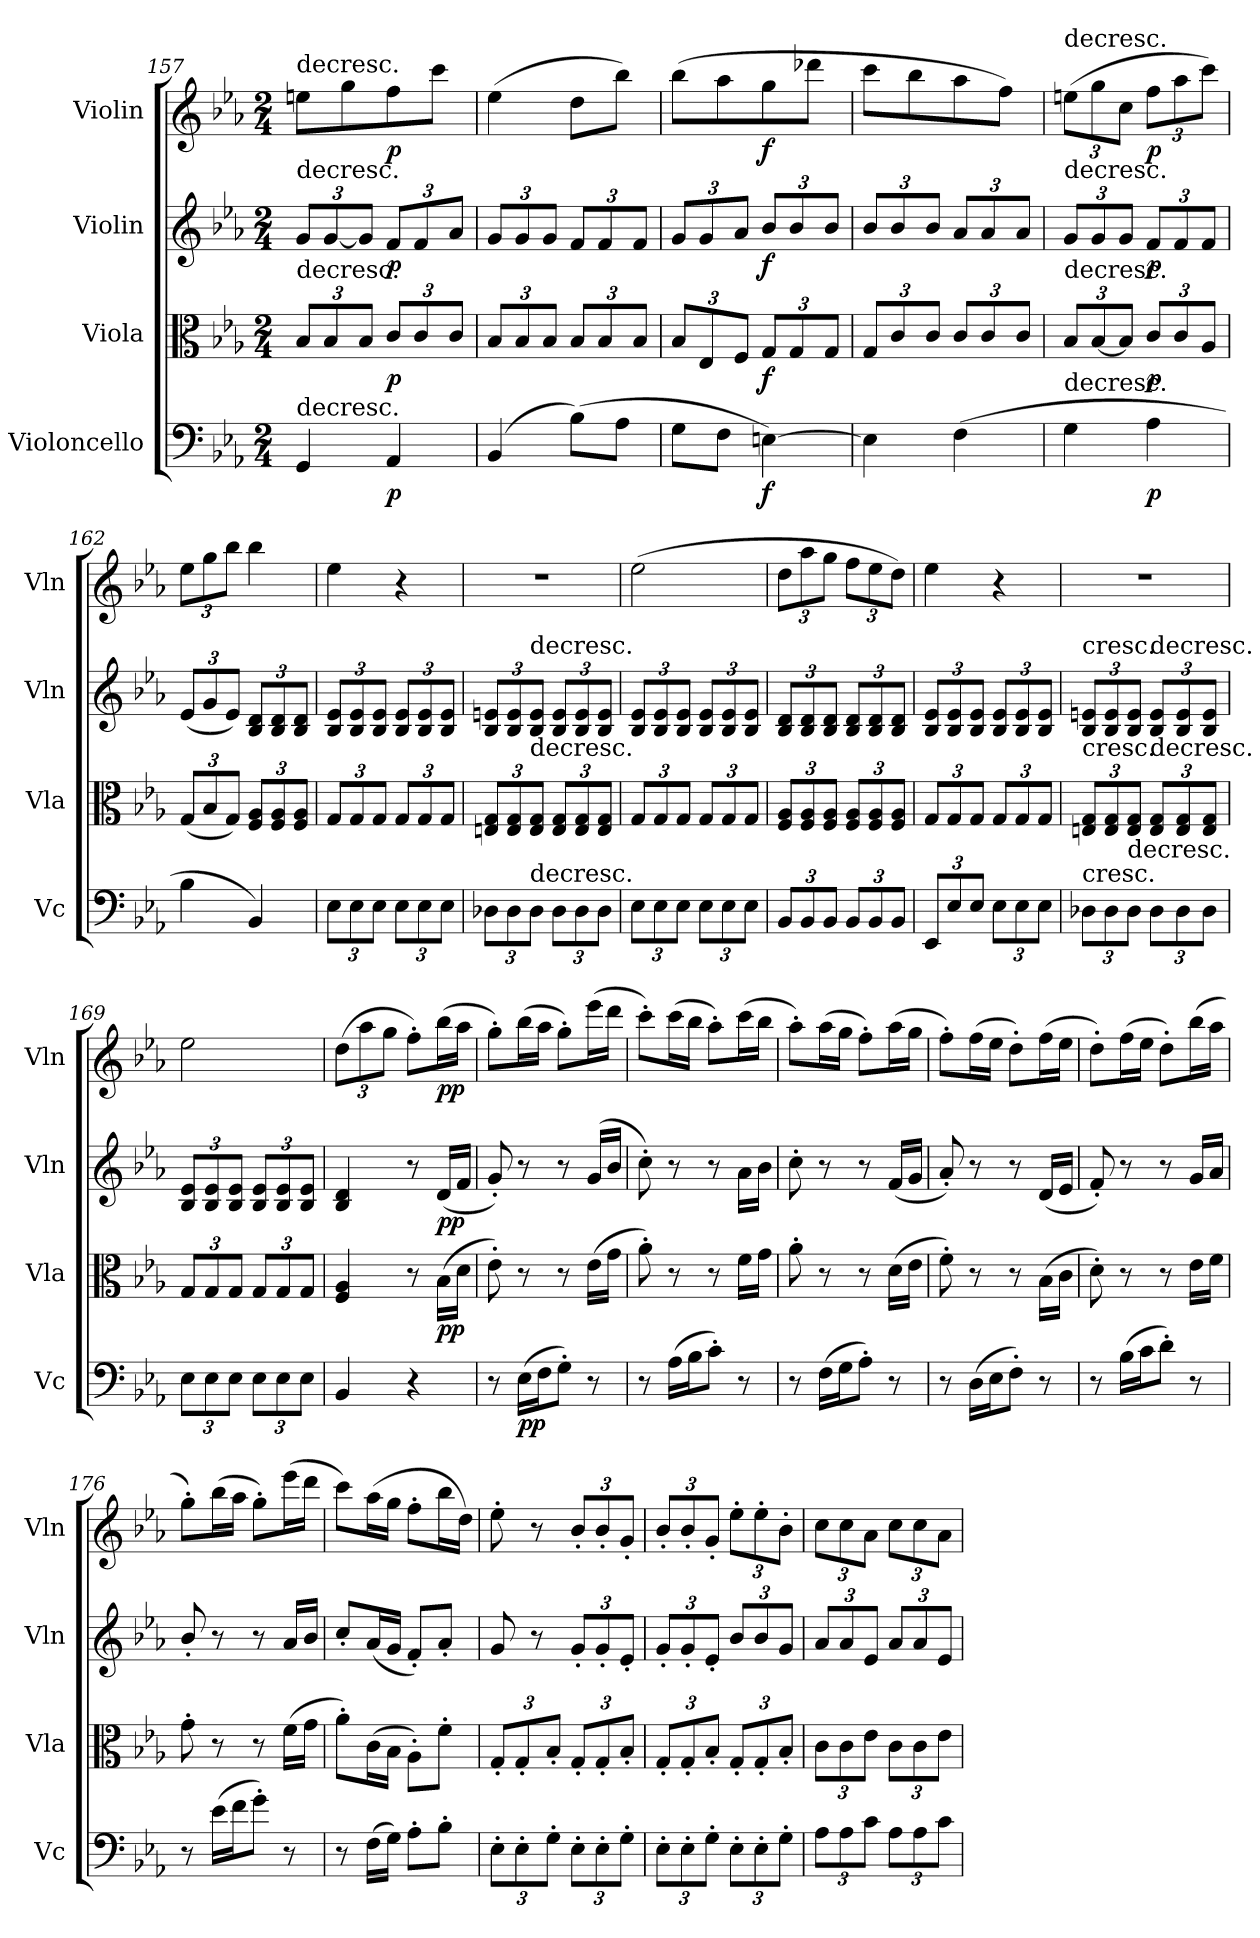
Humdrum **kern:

**kern	**dynam	**kern	**dynam	**kern	**dynam	**kern	**dynam
*part4	*part4	*part3	*part3	*part2	*part2	*part1	*part1
*staff4	*staff4	*staff3	*staff3	*staff2	*staff2	*staff1	*staff1
*I"Violoncello	*	*I"Viola	*	*I"Violin	*	*I"Violin	*
*I'Vc	*	*I'Vla	*	*I'Vln	*	*I'Vln	*
*clefF4	*	*clefC3	*	*clefG2	*	*clefG2	*
*k[b-e-a-]	*	*k[b-e-a-]	*	*k[b-e-a-]	*	*k[b-e-a-]	*
*E-:	*	*E-:	*	*E-:	*	*E-:	*
*M2/4	*	*M2/4	*	*M2/4	*	*M2/4	*
=157	=157	=157	=157	=157	=157	=157	=157
!	!	!	!	!	!	!LO:TX:t=decresc.	!
!	!	!	!	!LO:TX:t=decresc.	!	!	!
!	!	!LO:TX:t=decresc.	!	!	!	!	!
!LO:TX:t=decresc.	!	!	!	!	!	!	!
4GG/	.	12B-/L	.	12g/L	.	8een\L	.
.	.	12B-/	.	[12g/	.	.	.
.	.	.	.	.	.	8gg\	.
.	.	12B-/J	.	12g/J]	.	.	.
4AA-/	p	12c/L	p	12f/L	p	8ff\	p
.	.	12c/	.	12f/	.	.	.
.	.	.	.	.	.	8ccc\J	.
.	.	12c/J	.	12a-/J	.	.	.
=158	=158	=158	=158	=158	=158	=158	=158
(4BB-/	.	12B-/L	.	12g/L	.	(4ee-\	.
.	.	12B-/	.	12g/	.	.	.
.	.	12B-/J	.	12g/J	.	.	.
(8B-\L)	.	12B-/L	.	12f/L	.	8dd\L	.
.	.	12B-/	.	12f/	.	.	.
8A-\J	.	.	.	.	.	8bb-\J)	.
.	.	12B-/J	.	12f/J	.	.	.
=159	=159	=159	=159	=159	=159	=159	=159
8G\L	.	12B-/L	.	12g/L	.	(8bb-\L	.
.	.	12E-/	.	12g/	.	.	.
8F\J	.	.	.	.	.	8aa-\	.
.	.	12F/J	.	12a-/J	.	.	.
[4En\)	f	12G/L	f	12b-/L	f	8gg\	f
.	.	12G/	.	12b-/	.	.	.
.	.	.	.	.	.	8ddd-X\J	.
.	.	12G/J	.	12b-/J	.	.	.
=160	=160	=160	=160	=160	=160	=160	=160
4E\]	.	12G/L	.	12b-/L	.	8ccc\L	.
.	.	12c/	.	12b-/	.	.	.
.	.	.	.	.	.	8bb-\	.
.	.	12c/J	.	12b-/J	.	.	.
(4F\	.	12c/L	.	12a-/L	.	8aa-\	.
.	.	12c/	.	12a-/	.	.	.
.	.	.	.	.	.	8ff\J)	.
.	.	12c/J	.	12a-/J	.	.	.
=161	=161	=161	=161	=161	=161	=161	=161
!	!	!	!	!	!	!LO:TX:t=decresc.	!
!	!	!	!	!LO:TX:t=decresc.	!	!	!
!	!	!LO:TX:t=decresc.	!	!	!	!	!
!LO:TX:t=decresc.	!	!	!	!	!	!	!
4G\	.	12B-/L	.	12g/L	.	(12een\L	.
.	.	[12B-/	.	12g/	.	12gg\	.
.	.	12B-/J]	.	12g/J	.	12cc\J	.
4A-\	p	12c/L	p	12f/L	p	12ff\L	p
.	.	12c/	.	12f/	.	12aa-\	.
.	.	12A-/J	.	12f/J	.	12ccc\J)	.
=162	=162	=162	=162	=162	=162	=162	=162
4B-\	.	(12G/L	.	(12e-/L	.	12ee-\L	.
.	.	12B-/	.	12g/	.	12gg\	.
.	.	12G/J)	.	12e-/J)	.	12bb-\J	.
4BB-/)	.	12F/ 12A-/L	.	12B-/ 12d/L	.	4bb-\	.
.	.	12F/ 12A-/	.	12B-/ 12d/	.	.	.
.	.	12F/ 12A-/J	.	12B-/ 12d/J	.	.	.
=163	=163	=163	=163	=163	=163	=163	=163
12E-\L	.	12G/L	.	12B-/ 12e-/L	.	4ee-\	.
12E-\	.	12G/	.	12B-/ 12e-/	.	.	.
12E-\J	.	12G/J	.	12B-/ 12e-/J	.	.	.
12E-\L	.	12G/L	.	12B-/ 12e-/L	.	4r	.
12E-\	.	12G/	.	12B-/ 12e-/	.	.	.
12E-\J	.	12G/J	.	12B-/ 12e-/J	.	.	.
=164	=164	=164	=164	=164	=164	=164	=164
12D-X\L	.	12En/ 12G/L	.	12B-/ 12en/L	.	2r	.
12D-\	.	12E/ 12G/	.	12B-/ 12e/	.	.	.
!	!	!	!	!LO:TX:t=decresc.	!	!	!
!	!	!LO:TX:t=decresc.	!	!	!	!	!
!LO:TX:t=decresc.	!	!	!	!	!	!	!
12D-\J	.	12E/ 12G/J	.	12B-/ 12e/J	.	.	.
12D-\L	.	12E/ 12G/L	.	12B-/ 12e/L	.	.	.
12D-\	.	12E/ 12G/	.	12B-/ 12e/	.	.	.
12D-\J	.	12E/ 12G/J	.	12B-/ 12e/J	.	.	.
=165	=165	=165	=165	=165	=165	=165	=165
12E-\L	.	12G/L	.	12B-/ 12e-/L	.	(2ee-\	.
12E-\	.	12G/	.	12B-/ 12e-/	.	.	.
12E-\J	.	12G/J	.	12B-/ 12e-/J	.	.	.
12E-\L	.	12G/L	.	12B-/ 12e-/L	.	.	.
12E-\	.	12G/	.	12B-/ 12e-/	.	.	.
12E-\J	.	12G/J	.	12B-/ 12e-/J	.	.	.
=166	=166	=166	=166	=166	=166	=166	=166
12BB-/L	.	12F/ 12A-/L	.	12B-/ 12d/L	.	12dd\L	.
12BB-/	.	12F/ 12A-/	.	12B-/ 12d/	.	12aa-\	.
12BB-/J	.	12F/ 12A-/J	.	12B-/ 12d/J	.	12gg\J	.
12BB-/L	.	12F/ 12A-/L	.	12B-/ 12d/L	.	12ff\L	.
12BB-/	.	12F/ 12A-/	.	12B-/ 12d/	.	12ee-\	.
12BB-/J	.	12F/ 12A-/J	.	12B-/ 12d/J	.	12dd\J)	.
=167	=167	=167	=167	=167	=167	=167	=167
12EE-/L	.	12G/L	.	12B-/ 12e-/L	.	4ee-\	.
12E-/	.	12G/	.	12B-/ 12e-/	.	.	.
12E-/J	.	12G/J	.	12B-/ 12e-/J	.	.	.
12E-\L	.	12G/L	.	12B-/ 12e-/L	.	4r	.
12E-\	.	12G/	.	12B-/ 12e-/	.	.	.
12E-\J	.	12G/J	.	12B-/ 12e-/J	.	.	.
=168	=168	=168	=168	=168	=168	=168	=168
!	!	!	!	!LO:TX:t=cresc.	!	!	!
!	!	!LO:TX:t=cresc.	!	!	!	!	!
!LO:TX:t=cresc.	!	!	!	!	!	!	!
12D-X\L	.	12En/ 12G/L	.	12B-/ 12en/L	.	2r	.
12D-\	.	12E/ 12G/	.	12B-/ 12e/	.	.	.
!LO:TX:t=decresc.	!	!	!	!	!	!	!
12D-\J	.	12E/ 12G/J	.	12B-/ 12e/J	.	.	.
!	!	!	!	!LO:TX:t=decresc.	!	!	!
!	!	!LO:TX:t=decresc.	!	!	!	!	!
12D-\L	.	12E/ 12G/L	.	12B-/ 12e/L	.	.	.
12D-\	.	12E/ 12G/	.	12B-/ 12e/	.	.	.
12D-\J	.	12E/ 12G/J	.	12B-/ 12e/J	.	.	.
=169	=169	=169	=169	=169	=169	=169	=169
12E-\L	.	12G/L	.	12B-/ 12e-/L	.	2ee-\	.
12E-\	.	12G/	.	12B-/ 12e-/	.	.	.
12E-\J	.	12G/J	.	12B-/ 12e-/J	.	.	.
12E-\L	.	12G/L	.	12B-/ 12e-/L	.	.	.
12E-\	.	12G/	.	12B-/ 12e-/	.	.	.
12E-\J	.	12G/J	.	12B-/ 12e-/J	.	.	.
=170	=170	=170	=170	=170	=170	=170	=170
4BB-/	.	4F/ 4A-/	.	4B-/ 4d/	.	(12dd\L	.
.	.	.	.	.	.	12aa-\	.
.	.	.	.	.	.	12gg\J	.
4r	.	8r	.	8r	.	8ff'\L)	.
.	.	(16B-\LL	pp	(16d/LL	pp	(16bb-\L	pp
.	.	16d\JJ	.	16f/JJ	.	16aa-\JJ	.
=171	=171	=171	=171	=171	=171	=171	=171
8r	.	8e-'\)	.	8g'/)	.	8gg'\L)	.
(16E-\LL	pp	8r	.	8r	.	(16bb-\L	.
16F\J	.	.	.	.	.	16aa-\JJ	.
8G'\J)	.	8r	.	8r	.	8gg'\L)	.
8r	.	(16e-\LL	.	(16g/LL	.	(16eee-\L	.
.	.	16g\JJ	.	16b-/JJ	.	16ddd\JJ	.
=172	=172	=172	=172	=172	=172	=172	=172
8r	.	8a-'\)	.	8cc'\)	.	8ccc'\L)	.
(16A-\LL	.	8r	.	8r	.	(16ccc\L	.
16B-\J	.	.	.	.	.	16bb-\JJ	.
8c'\J)	.	8r	.	8r	.	8aa-'\L)	.
8r	.	16f\LL	.	16a-\LL	.	(16ccc\L	.
.	.	16g\JJ	.	16b-\JJ	.	16bb-\JJ	.
=173	=173	=173	=173	=173	=173	=173	=173
8r	.	8a-'\	.	8cc'\	.	8aa-'\L)	.
(16F\LL	.	8r	.	8r	.	(16aa-\L	.
16G\J	.	.	.	.	.	16gg\JJ	.
8A-'\J)	.	8r	.	8r	.	8ff'\L)	.
8r	.	(16d\LL	.	(16f/LL	.	(16aa-\L	.
.	.	16e-\JJ	.	16g/JJ	.	16gg\JJ	.
=174	=174	=174	=174	=174	=174	=174	=174
8r	.	8f'\)	.	8a-'/)	.	8ff'\L)	.
(16D\LL	.	8r	.	8r	.	(16ff\L	.
16E-\J	.	.	.	.	.	16ee-\JJ	.
8F'\J)	.	8r	.	8r	.	8dd'\L)	.
8r	.	(16B-\LL	.	(16d/LL	.	(16ff\L	.
.	.	16c\JJ	.	16e-/JJ	.	16ee-\JJ	.
=175	=175	=175	=175	=175	=175	=175	=175
8r	.	8d'\)	.	8f'/)	.	8dd'\L)	.
(16B-\LL	.	8r	.	8r	.	(16ff\L	.
16c\J	.	.	.	.	.	16ee-\JJ	.
8d'\J)	.	8r	.	8r	.	8dd'\L)	.
8r	.	16e-\LL	.	16g/LL	.	(16bb-\L	.
.	.	16f\JJ	.	16a-/JJ	.	16aa-\JJ	.
=176	=176	=176	=176	=176	=176	=176	=176
8r	.	8g'\	.	8b-'/	.	8gg'\L)	.
(16e-\LL	.	8r	.	8r	.	(16bb-\L	.
16f\J	.	.	.	.	.	16aa-\JJ	.
8g'\J)	.	8r	.	8r	.	8gg'\L)	.
8r	.	(16f\LL	.	16a-/LL	.	(16eee-\L	.
.	.	16g\JJ	.	16b-/JJ	.	16ddd\JJ	.
=177	=177	=177	=177	=177	=177	=177	=177
8r	.	8a-'\L)	.	8cc'/L	.	8ccc\L)	.
(16F\LL	.	(16c\L	.	(16a-/L	.	(16aa-\L	.
16G\JJ)	.	16B-\JJ	.	16g/JJ	.	16gg\JJ	.
8A-'\L	.	8A-'\L)	.	8f'/L)	.	8ff'\L	.
8B-'\J	.	8f'\J	.	8a-'/J	.	16bb-\L	.
.	.	.	.	.	.	16dd\JJ)	.
=178	=178	=178	=178	=178	=178	=178	=178
12E-'\L	.	12G'/L	.	8g/	.	8ee-'\	.
12E-'\	.	12G'/	.	.	.	.	.
.	.	.	.	8r	.	8r	.
12G'\J	.	12B-'/J	.	.	.	.	.
12E-'\L	.	12G'/L	.	12g'/L	.	12b-'/L	.
12E-'\	.	12G'/	.	12g'/	.	12b-'/	.
12G'\J	.	12B-'/J	.	12e-'/J	.	12g'/J	.
=179	=179	=179	=179	=179	=179	=179	=179
12E-'\L	.	12G'/L	.	12g'/L	.	12b-'/L	.
12E-'\	.	12G'/	.	12g'/	.	12b-'/	.
12G'\J	.	12B-'/J	.	12e-'/J	.	12g'/J	.
12E-'\L	.	12G'/L	.	12b-/L	.	12ee-'\L	.
12E-'\	.	12G'/	.	12b-/	.	12ee-'\	.
12G'\J	.	12B-'/J	.	12g/J	.	12b-'\J	.
=180	=180	=180	=180	=180	=180	=180	=180
12A-\L	.	12c\L	.	12a-/L	.	12cc\L	.
12A-\	.	12c\	.	12a-/	.	12cc\	.
12c\J	.	12e-\J	.	12e-/J	.	12a-\J	.
12A-\L	.	12c\L	.	12a-/L	.	12cc\L	.
12A-\	.	12c\	.	12a-/	.	12cc\	.
12c\J	.	12e-\J	.	12e-/J	.	12a-\J	.
=	=	=	=	=	=	=	=
*-	*-	*-	*-	*-	*-	*-	*-
